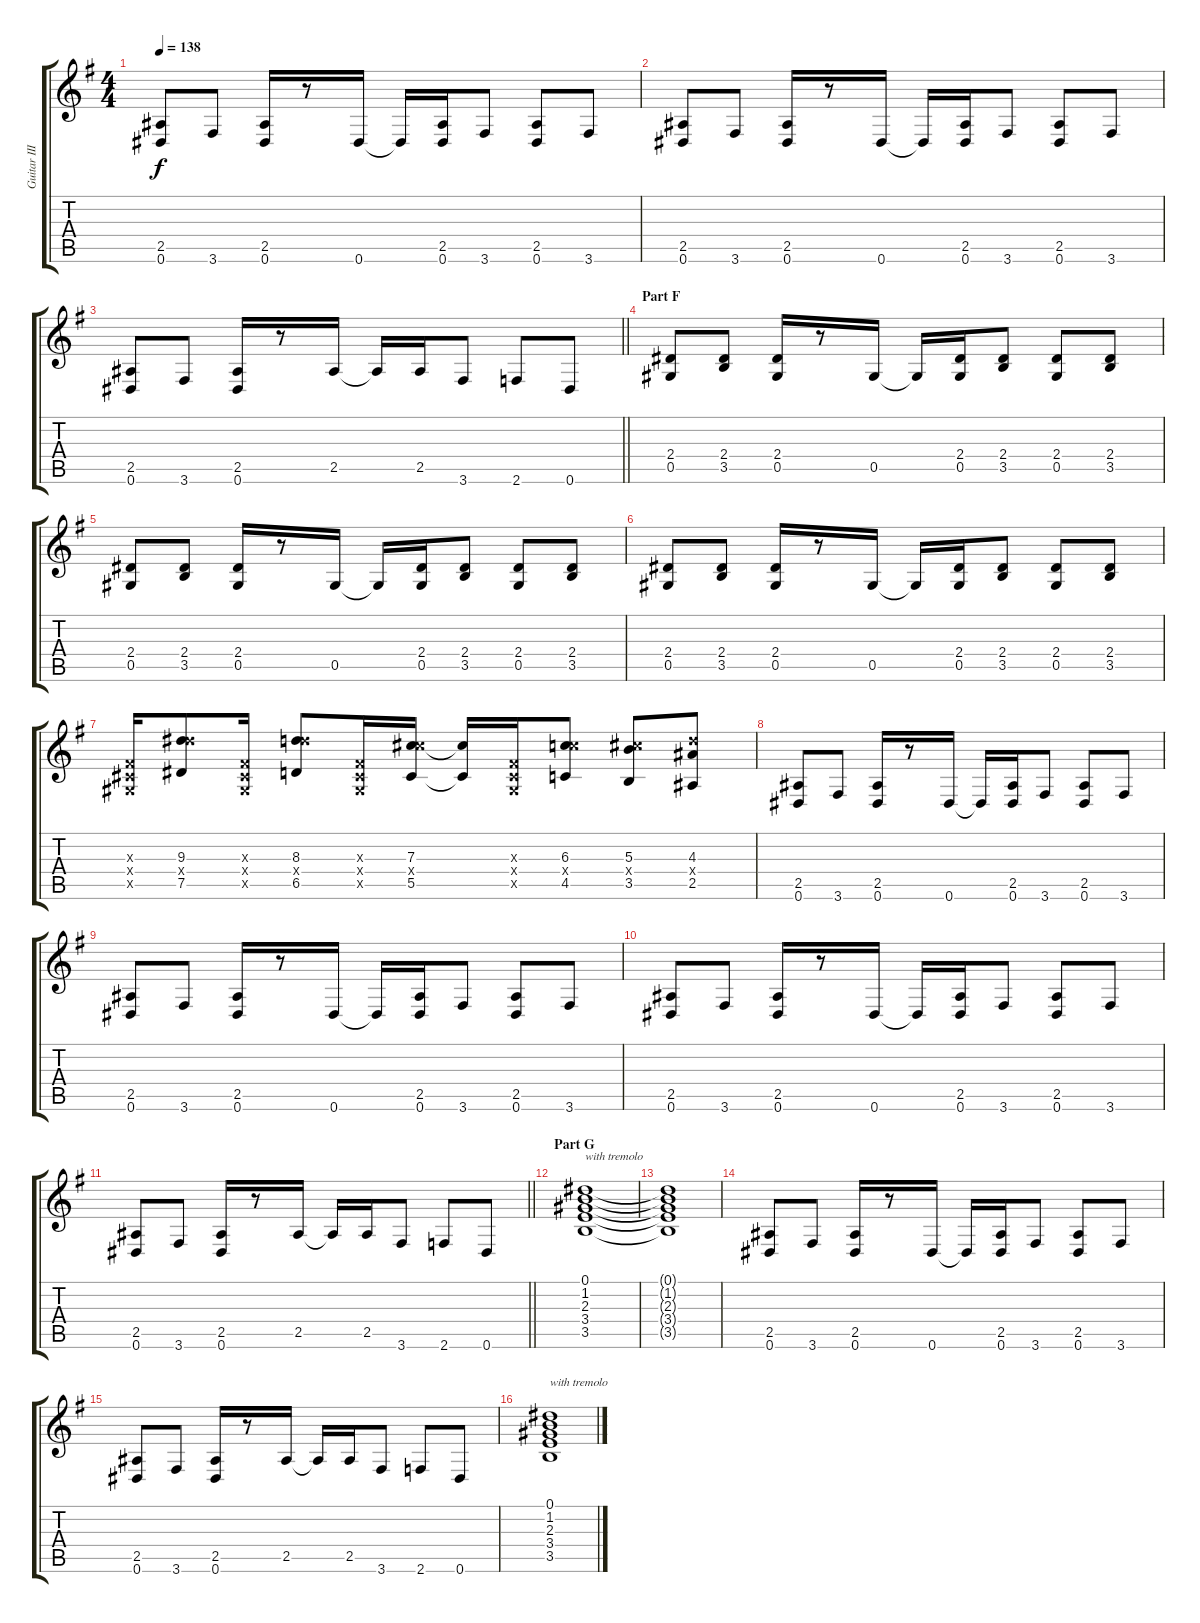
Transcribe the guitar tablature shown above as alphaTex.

\track ("Guitar III (Inoran)" "Guitar III") {instrument distortionguitar}
\staff {score tabs}
\tuning (Eb4 Bb3 Gb3 Db3 Ab2 Eb2) {hide}
\ts (4 4)
\tempo 138
\clef g2
\ks g
(2.5 0.6).8{dy f} 3.6.8 (2.5 0.6).16 r.8 0.6.16 0.6{t}.16 (2.5 0.6).16 3.6.8 (2.5 0.6).8 3.6.8 |
(2.5 0.6).8 3.6.8 (2.5 0.6).16 r.8 0.6.16 0.6{t}.16 (2.5 0.6).16 3.6.8 (2.5 0.6).8 3.6.8 |
\barLineRight lightlight
(2.5 0.6).8 3.6.8 (2.5 0.6).16 r.8 2.5.16 2.5{t}.16 2.5.16 3.6.8 2.6.8 0.6.8 |
\section ("" "Part F")
(2.4 0.5).8 (2.4 3.5).8 (2.4 0.5).16 r.8 0.5.16 0.5{t}.16 (2.4 0.5).16 (2.4 3.5).8 (2.4 0.5).8 (2.4 3.5).8 |
(2.4 0.5).8 (2.4 3.5).8 (2.4 0.5).16 r.8 0.5.16 0.5{t}.16 (2.4 0.5).16 (2.4 3.5).8 (2.4 0.5).8 (2.4 3.5).8 |
(2.4 0.5).8 (2.4 3.5).8 (2.4 0.5).16 r.8 0.5.16 0.5{t}.16 (2.4 0.5).16 (2.4 3.5).8 (2.4 0.5).8 (2.4 3.5).8 |
(0.3{x} 0.4{x} 0.5{x}).16 (9.3 14.4{x} 7.5).8 (0.3{x} 0.4{x} 0.5{x}).16 (8.3 13.4{x} 6.5).8 (0.3{x} 0.4{x} 0.5{x}).16 (7.3 12.4{x} 5.5).16 (7.3{t} 5.5{t}).16 (0.3{x} 0.4{x} 0.5{x}).16 (6.3 11.4{x} 4.5).8 (5.3 12.4{x} 3.5).8 (4.3 13.4{x} 2.5).8 |
(2.5 0.6).8 3.6.8 (2.5 0.6).16 r.8 0.6.16 0.6{t}.16 (2.5 0.6).16 3.6.8 (2.5 0.6).8 3.6.8 |
(2.5 0.6).8 3.6.8 (2.5 0.6).16 r.8 0.6.16 0.6{t}.16 (2.5 0.6).16 3.6.8 (2.5 0.6).8 3.6.8 |
(2.5 0.6).8 3.6.8 (2.5 0.6).16 r.8 0.6.16 0.6{t}.16 (2.5 0.6).16 3.6.8 (2.5 0.6).8 3.6.8 |
\barLineRight lightlight
(2.5 0.6).8 3.6.8 (2.5 0.6).16 r.8 2.5.16 2.5{t}.16 2.5.16 3.6.8 2.6.8 0.6.8 |
\section ("" "Part G")
(0.1 1.2 2.3 3.4 3.5).1{txt "with tremolo"} |
(0.1{t} 1.2{t} 2.3{t} 3.4{t} 3.5{t}).1 |
(2.5 0.6).8 3.6.8 (2.5 0.6).16 r.8 0.6.16 0.6{t}.16 (2.5 0.6).16 3.6.8 (2.5 0.6).8 3.6.8 |
(2.5 0.6).8 3.6.8 (2.5 0.6).16 r.8 2.5.16 2.5{t}.16 2.5.16 3.6.8 2.6.8 0.6.8 |
(0.1 1.2 2.3 3.4 3.5).1{txt "with tremolo"}
